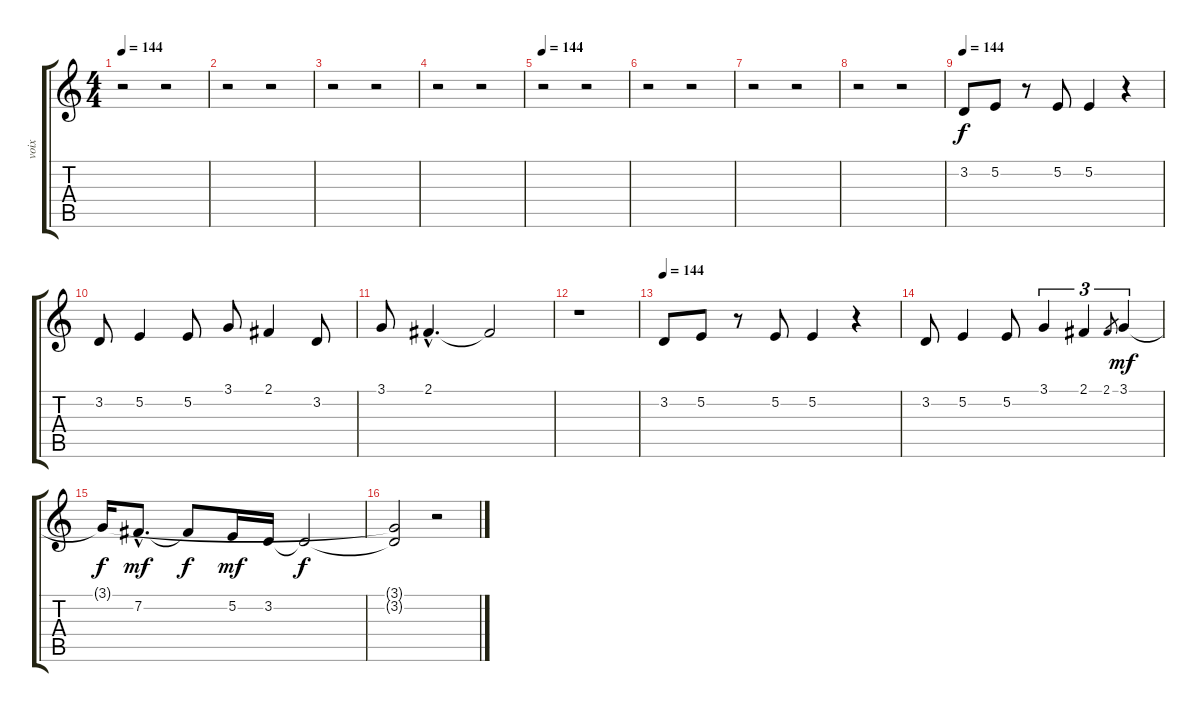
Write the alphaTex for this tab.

\track ("voix" "voix") {instrument tangoaccordion}
\staff {score tabs}
\tuning (E4 B3 G3 D3 A2 E2) {hide}
\ts (4 4)
\tempo 144
\clef g2
\ks c
r.2{dy f} r.2 |
r.2 r.2 |
r.2 r.2 |
r.2 r.2 |
\tempo 144
r.2 r.2 |
r.2 r.2 |
r.2 r.2 |
r.2 r.2 |
\tempo 144
3.2.8 5.2.8 r.8 5.2.8 5.2.4 r.4 |
3.2.8 5.2.4 5.2.8 3.1.8 2.1.4 3.2.8 |
3.1.8 2.1{hac}.4{d} 2.1{t}.2 |
r.1 |
\tempo 144
3.2.8 5.2.8 r.8 5.2.8 5.2.4 r.4 |
3.2.8 5.2.4 5.2.8 3.1.4{tu (3 2)} 2.1.4{tu (3 2)} 2.1.8{gr} 3.1.4{tu (3 2) dy mf} |
3.1{t}.16{dy f} 7.2{hac}.8{d dy mf} 7.2{t}.8{dy f} 5.2.16{dy mf} 3.2.16 3.2{t}.2{dy f} |
(3.1{t} 3.2{t}).2 r.2
